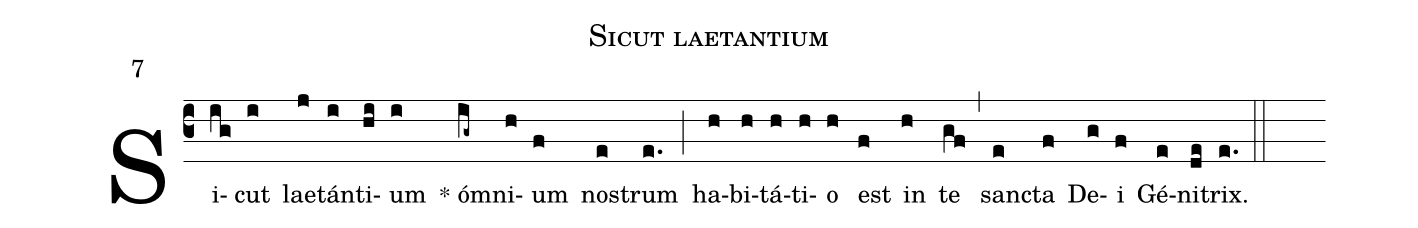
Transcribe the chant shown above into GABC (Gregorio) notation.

name: Sicut laetantium;
mode: 7;
%%
(c3) Si(ig)cut(i) lae(j)tán(i)ti(hi)um(i) * óm(ig~)ni(h)um(f) nos(e)trum(e.) (;)
ha(h)bi(h)tá(h)ti(h)o(h) est(f) in(h) te(gf) (,)
san(e)cta(f) De(g)i(f) Gé(e)ni(de)trix.(e.) (::)
